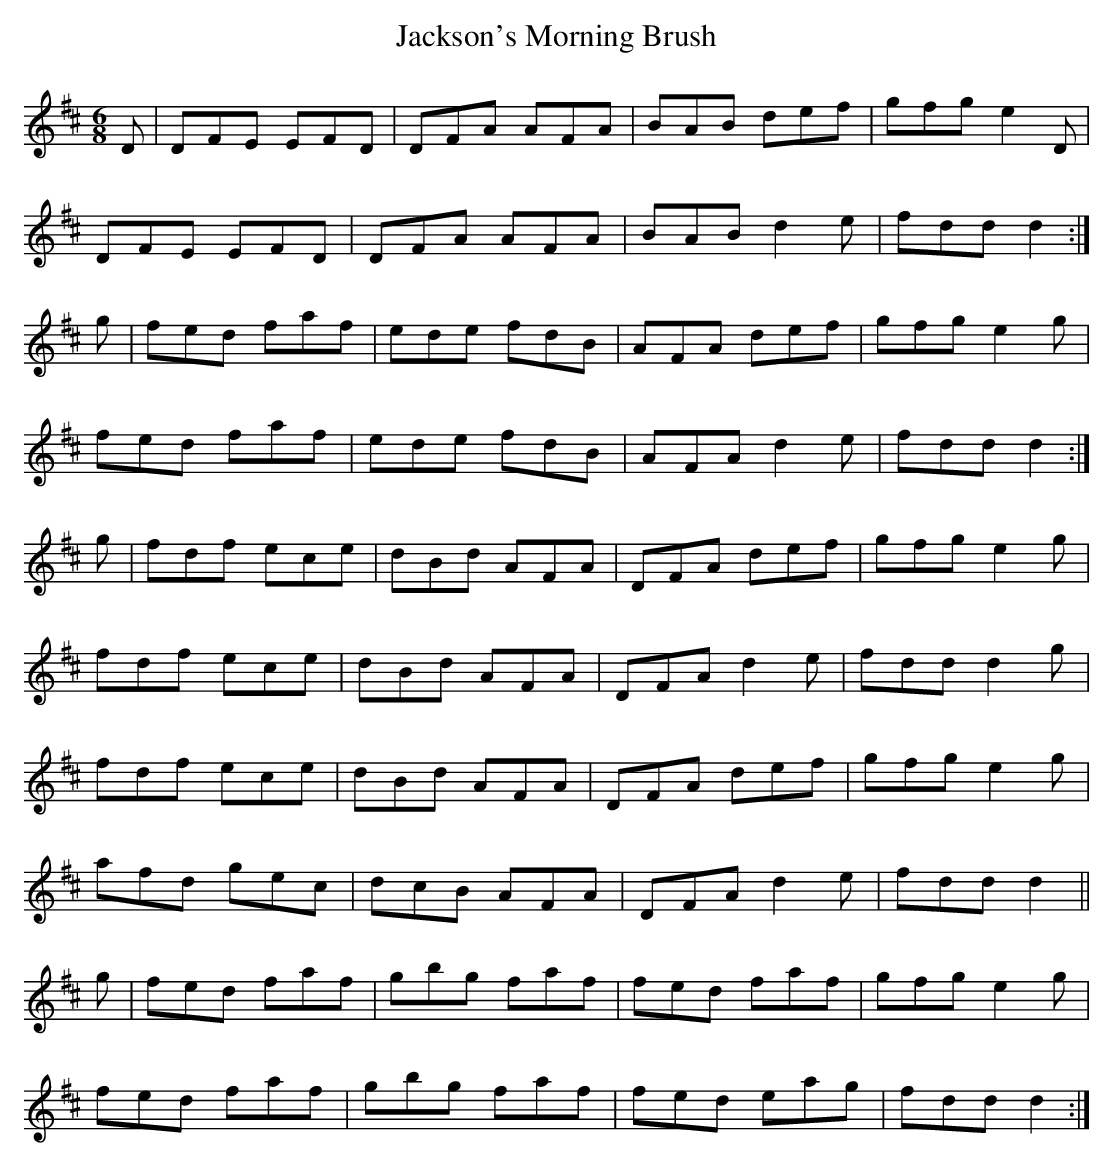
X:1
T: Jackson's Morning Brush
M: 6/8
L: 1/8
K: D
D|DFE EFD|DFA AFA|BAB def|gfg e2D|
DFE EFD|DFA AFA|BAB d2e|fdd d2:|
g|fed faf|ede fdB|AFA def|gfg e2g|
fed faf|ede fdB|AFA d2e|fdd d2:|
g|fdf ece|dBd AFA|DFA def|gfg e2g|
fdf ece|dBd AFA|DFA d2e|fdd d2g|
fdf ece|dBd AFA|DFA def|gfg e2g|
afd gec|dcB AFA|DFA d2e|fdd d2||
g|fed faf|gbg faf|fed faf|gfg e2g|
fed faf|gbg faf|fed eag|fdd d2:|
